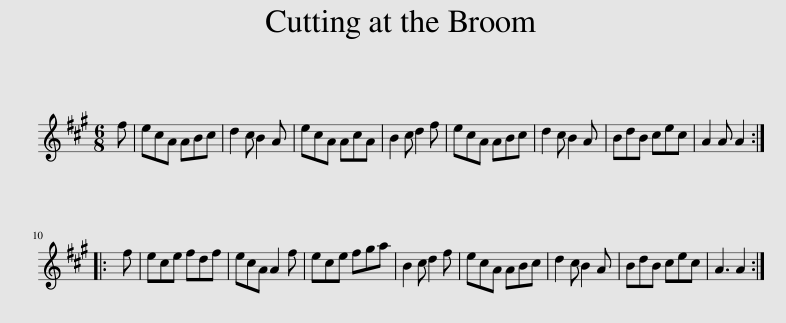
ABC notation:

X:1
L:1/8
M:6/8
I:linebreak $
K:A
V:1 treble
V:1
 f | ecA ABc | d2 c B2 A | ecA AcA | B2 c d2 f | %5
 ecA ABc | d2 c B2 A | BdB cec | A2 A A2 ::$ f | %10
 ece fdf | ecA A2 f | ece fga | B2 c d2 f | ecA ABc | %15
 d2 c B2 A | BdB cec | A3 A2 :| %18
